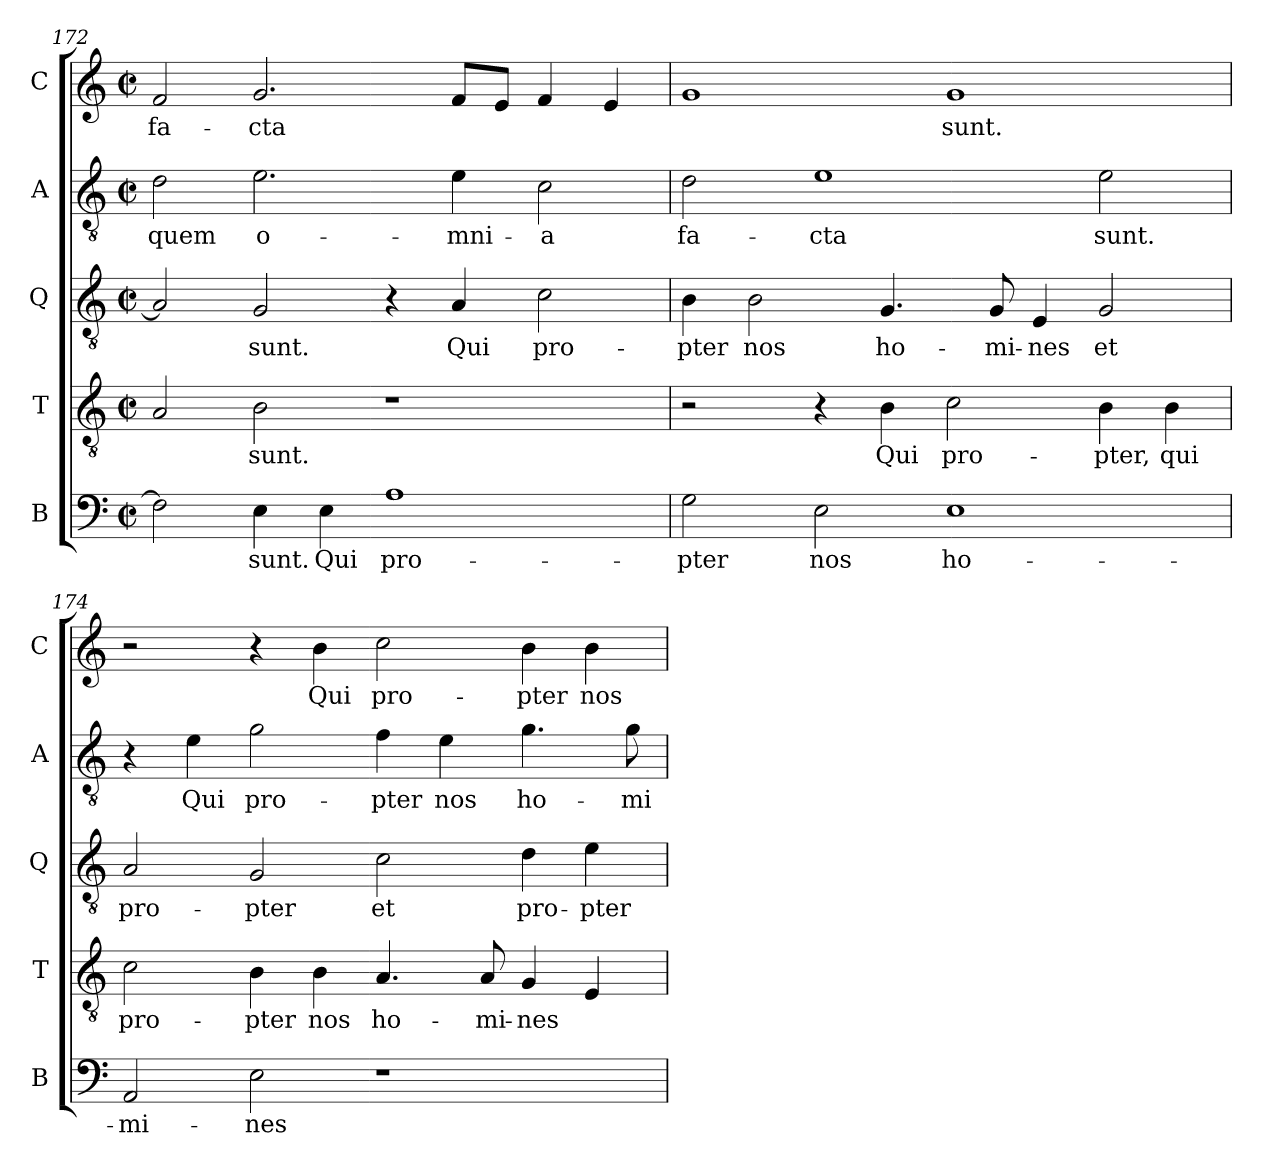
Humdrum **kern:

**kern	**text	**kern	**text	**kern	**text	**kern	**text	**kern	**text
*part5	*part5	*part4	*part4	*part3	*part3	*part2	*part2	*part1	*part1
*staff5	*staff5	*staff4	*staff4	*staff3	*staff3	*staff2	*staff2	*staff1	*staff1
*I"B	*	*I"T	*	*I"Q	*	*I"A	*	*I"C	*
*I'B	*	*I'T	*	*I'Q	*	*I'A	*	*I'C	*
*clefF4	*	*clefGv2	*	*clefGv2	*	*clefGv2	*	*clefG2	*
*M2/2	*	*M2/2	*	*M2/2	*	*M2/2	*	*M2/2	*
*met(c|)	*	*met(c|)	*	*met(c|)	*	*met(c|)	*	*met(c|)	*
=172	=172	=172	=172	=172	=172	=172	=172	=172	=172
!	!	!	!	!	!	!	!LO:LY:b:cj	!	!LO:LY:b:cj
2F\]	.	2A/	.	2A/]	.	2d\	quem	2f/	fa-
!	!LO:LY:b:cj	!	!LO:LY:b:cj	!	!LO:LY:b:cj	!	!LO:LY:b:cj	!	!LO:LY:b:cj
4E\	sunt.	2B\	sunt.	2G/	sunt.	2.e\	o-	2.g/	-cta
!	!LO:LY:b:cj	!	!	!	!	!	!	!	!
4E\	Qui	.	.	.	.	.	.	.	.
!	!LO:LY:b:cj	!	!	!	!	!	!	!	!
1A	pro-	1r	.	4r	.	.	.	.	.
!	!	!	!	!	!LO:LY:b:cj	!	!LO:LY:b:cj	!	!
.	.	.	.	4A/	Qui	4e\	-mni-	8f/L	.
.	.	.	.	.	.	.	.	8e/J	.
!	!	!	!	!	!LO:LY:b:cj	!	!LO:LY:b:cj	!	!
.	.	.	.	2c\	pro-	2c\	-a	4f/	.
.	.	.	.	.	.	.	.	4e/	.
=173	=173	=173	=173	=173	=173	=173	=173	=173	=173
!	!LO:LY:b:cj	!	!	!	!LO:LY:b:cj	!	!LO:LY:b:cj	!	!
2G\	-pter	2r	.	4B\	-pter	2d\	fa-	1g	.
!	!	!	!	!	!LO:LY:b:cj	!	!	!	!
.	.	.	.	2B\	nos	.	.	.	.
!	!LO:LY:b:cj	!	!	!	!	!	!LO:LY:b:cj	!	!
2E\	nos	4r	.	.	.	1e	-cta	.	.
!	!	!	!LO:LY:b:cj	!	!LO:LY:b:cj	!	!	!	!
.	.	4B\	Qui	4.G/	ho-	.	.	.	.
!	!LO:LY:b:cj	!	!LO:LY:b:cj	!	!	!	!	!	!LO:LY:b:cj
1E	ho-	2c\	pro-	.	.	.	.	1g	sunt.
!	!	!	!	!	!LO:LY:b	!	!	!	!
.	.	.	.	8G/	-mi-	.	.	.	.
!	!	!	!	!	!LO:LY:b:rj	!	!	!	!
.	.	.	.	4E/	-nes	.	.	.	.
!	!	!	!LO:LY:b:cj	!	!LO:LY:b:cj	!	!LO:LY:b:cj	!	!
.	.	4B\	-pter,	2G/	et	2e\	sunt.	.	.
!	!	!	!LO:LY:b:cj	!	!	!	!	!	!
.	.	4B\	qui	.	.	.	.	.	.
!!LO:PB:g=z
=174	=174	=174	=174	=174	=174	=174	=174	=174	=174
!	!LO:LY:b:cj	!	!LO:LY:b:cj	!	!LO:LY:b:cj	!	!	!	!
2AA/	-mi-	2c\	pro-	2A/	pro-	4r	.	2r	.
!	!	!	!	!	!	!	!LO:LY:b:cj	!	!
.	.	.	.	.	.	4e\	Qui	.	.
!	!LO:LY:b:cj	!	!LO:LY:b:cj	!	!LO:LY:b:cj	!	!LO:LY:b:cj	!	!
2E\	-nes	4B\	-pter	2G/	-pter	2g\	pro-	4r	.
!	!	!	!LO:LY:b:cj	!	!	!	!	!	!LO:LY:b:cj
.	.	4B\	nos	.	.	.	.	4b\	Qui
!	!	!	!LO:LY:b:cj	!	!LO:LY:b:cj	!	!LO:LY:b:cj	!	!LO:LY:b:cj
1r	.	4.A/	ho-	2c\	et	4f\	-pter	2cc\	pro-
!	!	!	!	!	!	!	!LO:LY:b:cj	!	!
.	.	.	.	.	.	4e\	nos	.	.
!	!	!	!LO:LY:b	!	!	!	!	!	!
.	.	8A/	-mi-	.	.	.	.	.	.
!	!	!	!LO:LY:b:rj	!	!LO:LY:b	!	!LO:LY:b:cj	!	!LO:LY:b:cj
.	.	4G/	-nes	4d\	pro-	4.g\	ho-	4b\	-pter
!	!	!	!	!	!LO:LY:b:rj	!	!	!	!LO:LY:b:cj
.	.	4E/	.	4e\	-pter	.	.	4b\	nos
!	!	!	!	!	!	!	!LO:LY:b:cj	!	!
.	.	.	.	.	.	8g\	-mi-	.	.
=	=	=	=	=	=	=	=	=	=
*-	*-	*-	*-	*-	*-	*-	*-	*-	*-
